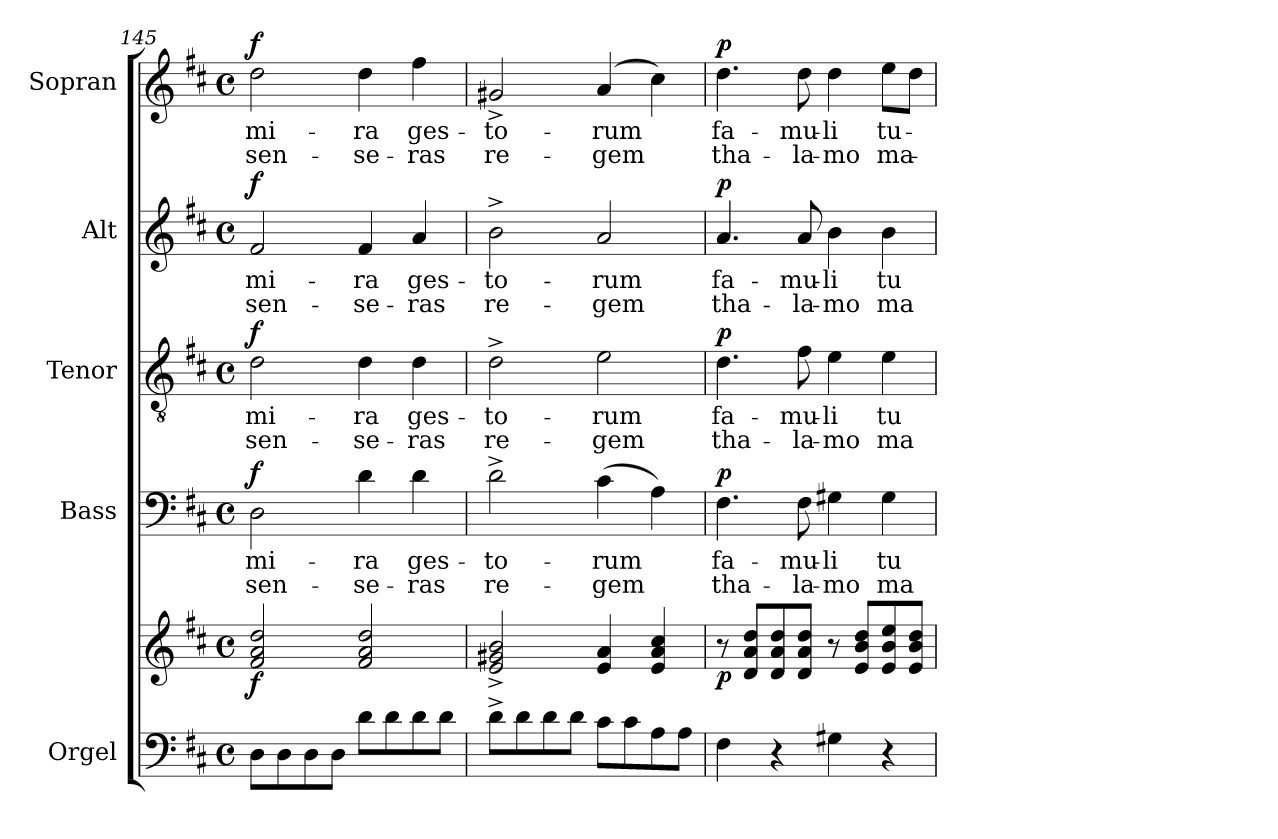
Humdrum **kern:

**kern	**kern	**dynam	**kern	**text	**text	**dynam	**kern	**text	**text	**dynam	**kern	**text	**text	**dynam	**kern	**text	**text	**dynam
*part5	*part5	*part5	*part4	*part4	*part4	*part4	*part3	*part3	*part3	*part3	*part2	*part2	*part2	*part2	*part1	*part1	*part1	*part1
*staff6	*staff5	*staff5/6	*staff4	*staff4	*staff4	*staff4	*staff3	*staff3	*staff3	*staff3	*staff2	*staff2	*staff2	*staff2	*staff1	*staff1	*staff1	*staff1
*I"Orgel	*	*	*I"Bass	*	*	*	*I"Tenor	*	*	*	*I"Alt	*	*	*	*I"Sopran	*	*	*
*I'Org.	*	*	*I'B.	*	*	*	*I'T.	*	*	*	*I'A.	*	*	*	*I'S.	*	*	*
*clefF4	*clefG2	*	*clefF4	*	*	*	*clefGv2	*	*	*	*clefG2	*	*	*	*clefG2	*	*	*
*k[f#c#]	*k[f#c#]	*	*k[f#c#]	*	*	*	*k[f#c#]	*	*	*	*k[f#c#]	*	*	*	*k[f#c#]	*	*	*
*D:	*D:	*	*D:	*	*	*	*D:	*	*	*	*D:	*	*	*	*D:	*	*	*
*M4/4	*M4/4	*	*M4/4	*	*	*	*M4/4	*	*	*	*M4/4	*	*	*	*M4/4	*	*	*
*met(c)	*met(c)	*	*met(c)	*	*	*	*met(c)	*	*	*	*met(c)	*	*	*	*met(c)	*	*	*
=145	=145	=145	=145	=145	=145	=145	=145	=145	=145	=145	=145	=145	=145	=145	=145	=145	=145	=145
!	!	!LO:DY:b	!	!LO:LY:b	!LO:LY:b	!LO:DY:a	!	!LO:LY:b	!LO:LY:b	!LO:DY:a	!	!LO:LY:b	!LO:LY:b	!LO:DY:a	!	!LO:LY:b	!LO:LY:b	!LO:DY:a
8D\L	2f#/ 2a/ 2dd/	f	2D\	mi-	sen-	f	2d\	mi-	sen-	f	2f#/	mi-	sen-	f	2dd\	mi-	sen-	f
8D\	.	.	.	.	.	.	.	.	.	.	.	.	.	.	.	.	.	.
8D\	.	.	.	.	.	.	.	.	.	.	.	.	.	.	.	.	.	.
8D\J	.	.	.	.	.	.	.	.	.	.	.	.	.	.	.	.	.	.
!	!	!	!	!LO:LY:b	!LO:LY:b	!	!	!LO:LY:b	!LO:LY:b	!	!	!LO:LY:b	!LO:LY:b	!	!	!LO:LY:b	!LO:LY:b	!
8d\L	2f#/ 2a/ 2dd/	.	4d\	-ra	-se-	.	4d\	-ra	-se-	.	4f#/	-ra	-se-	.	4dd\	-ra	-se-	.
8d\	.	.	.	.	.	.	.	.	.	.	.	.	.	.	.	.	.	.
!	!	!	!	!LO:LY:b	!LO:LY:b	!	!	!LO:LY:b	!LO:LY:b	!	!	!LO:LY:b	!LO:LY:b	!	!	!LO:LY:b	!LO:LY:b	!
8d\	.	.	4d\	ges-	-ras	.	4d\	ges-	-ras	.	4a/	ges-	-ras	.	4ff#\	ges-	-ras	.
8d\J	.	.	.	.	.	.	.	.	.	.	.	.	.	.	.	.	.	.
!!LO:PB:g=z
=146	=146	=146	=146	=146	=146	=146	=146	=146	=146	=146	=146	=146	=146	=146	=146	=146	=146	=146
!	!	!	!	!LO:LY:b	!LO:LY:b	!	!	!LO:LY:b	!LO:LY:b	!	!	!LO:LY:b	!LO:LY:b	!	!	!LO:LY:b	!LO:LY:b	!
8d^>\L	2e/^< 2g#X/^< 2b/^<	.	2d^>\	-to-	re-	.	2d^>\	-to-	re-	.	2b^>\	-to-	re-	.	2g#X^>/	-to-	re-	.
8d\	.	.	.	.	.	.	.	.	.	.	.	.	.	.	.	.	.	.
8d\	.	.	.	.	.	.	.	.	.	.	.	.	.	.	.	.	.	.
8d\J	.	.	.	.	.	.	.	.	.	.	.	.	.	.	.	.	.	.
!	!	!	!	!LO:LY:b	!LO:LY:b	!	!	!LO:LY:b	!LO:LY:b	!	!	!LO:LY:b	!LO:LY:b	!	!	!LO:LY:b	!LO:LY:b	!
8c#\L	4e/ 4a/	.	(>4c#\	-rum	-gem	.	2e\	-rum	-gem	.	2a/	-rum	-gem	.	(4a/	-rum	-gem	.
8c#\	.	.	.	.	.	.	.	.	.	.	.	.	.	.	.	.	.	.
8A\	4e/ 4a/ 4cc#/	.	4A\)	.	.	.	.	.	.	.	.	.	.	.	4cc#\)	.	.	.
8A\J	.	.	.	.	.	.	.	.	.	.	.	.	.	.	.	.	.	.
=147	=147	=147	=147	=147	=147	=147	=147	=147	=147	=147	=147	=147	=147	=147	=147	=147	=147	=147
!	!	!LO:DY:b	!	!LO:LY:b	!LO:LY:b	!LO:DY:a	!	!LO:LY:b	!LO:LY:b	!LO:DY:a	!	!LO:LY:b	!LO:LY:b	!LO:DY:a	!	!LO:LY:b	!LO:LY:b	!LO:DY:a
4F#\	8r	p	4.F#\	fa-	tha-	p	4.d\	fa-	tha-	p	4.a/	fa-	tha-	p	4.dd\	fa-	tha-	p
.	8d/ 8a/ 8dd/L	.	.	.	.	.	.	.	.	.	.	.	.	.	.	.	.	.
4r	8d/ 8a/ 8dd/	.	.	.	.	.	.	.	.	.	.	.	.	.	.	.	.	.
!	!	!	!	!LO:LY:b	!LO:LY:b	!	!	!LO:LY:b	!LO:LY:b	!	!	!LO:LY:b	!LO:LY:b	!	!	!LO:LY:b	!LO:LY:b	!
.	8d/ 8a/ 8dd/J	.	8F#\	-mu-	-la-	.	8f#\	-mu-	-la-	.	8a/	-mu-	-la-	.	8dd\	-mu-	-la-	.
!	!	!	!	!LO:LY:b	!LO:LY:b	!	!	!LO:LY:b	!LO:LY:b	!	!	!LO:LY:b	!LO:LY:b	!	!	!LO:LY:b	!LO:LY:b	!
4G#X\	8r	.	4G#X\	-li	-mo	.	4e\	-li	-mo	.	4b\	-li	-mo	.	4dd\	-li	-mo	.
.	8e/ 8b/ 8dd/L	.	.	.	.	.	.	.	.	.	.	.	.	.	.	.	.	.
!	!	!	!	!LO:LY:b	!LO:LY:b	!	!	!LO:LY:b	!LO:LY:b	!	!	!LO:LY:b	!LO:LY:b	!	!	!LO:LY:b	!LO:LY:b	!
4r	8e/ 8b/ 8ee/	.	4G#\	tu-	ma-	.	4e\	tu-	ma-	.	4b\	tu-	ma-	.	8ee\L	tu-	ma-	.
.	8e/ 8b/ 8dd/J	.	.	.	.	.	.	.	.	.	.	.	.	.	8dd\J	.	.	.
=	=	=	=	=	=	=	=	=	=	=	=	=	=	=	=	=	=	=
*-	*-	*-	*-	*-	*-	*-	*-	*-	*-	*-	*-	*-	*-	*-	*-	*-	*-	*-
